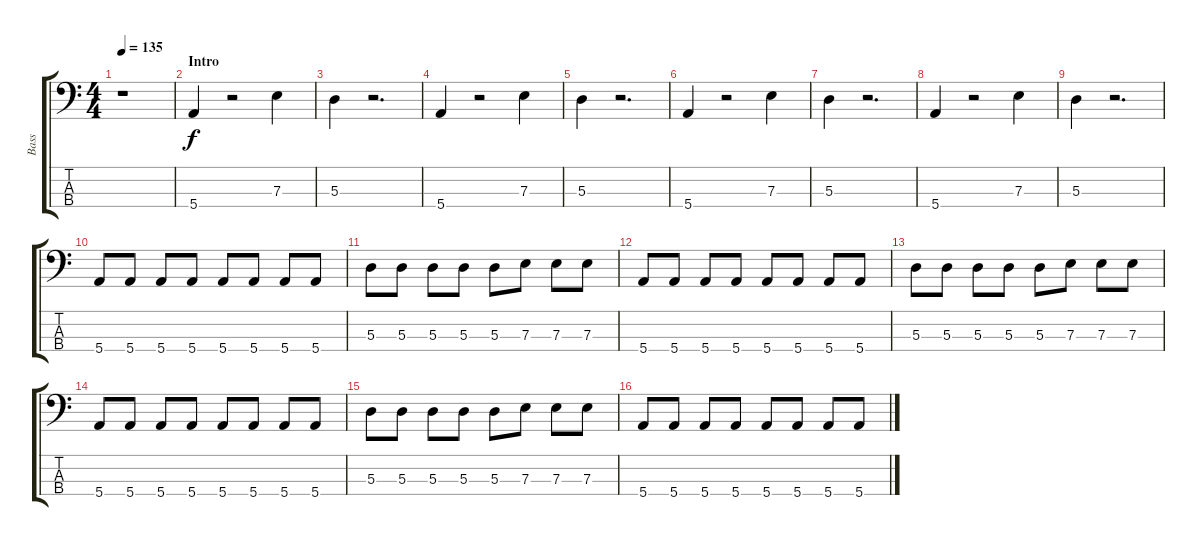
\track ("Bass" "Bass") {instrument electricbassfinger}
\staff {score tabs}
\tuning (G2 D2 A1 E1) {hide}
\ts (4 4)
\tempo 135
\clef f4
\ks c
r.1{dy f instrument electricbassfinger} |
\section ("" "Intro")
5.4.4 r.2 7.3.4 |
5.3.4 r.2{d} |
5.4.4 r.2 7.3.4 |
5.3.4 r.2{d} |
5.4.4 r.2 7.3.4 |
5.3.4 r.2{d} |
5.4.4 r.2 7.3.4 |
5.3.4 r.2{d} |
5.4.8 5.4.8 5.4.8 5.4.8 5.4.8 5.4.8 5.4.8 5.4.8 |
5.3.8 5.3.8 5.3.8 5.3.8 5.3.8 7.3.8 7.3.8 7.3.8 |
5.4.8 5.4.8 5.4.8 5.4.8 5.4.8 5.4.8 5.4.8 5.4.8 |
5.3.8 5.3.8 5.3.8 5.3.8 5.3.8 7.3.8 7.3.8 7.3.8 |
5.4.8 5.4.8 5.4.8 5.4.8 5.4.8 5.4.8 5.4.8 5.4.8 |
5.3.8 5.3.8 5.3.8 5.3.8 5.3.8 7.3.8 7.3.8 7.3.8 |
5.4.8 5.4.8 5.4.8 5.4.8 5.4.8 5.4.8 5.4.8 5.4.8
